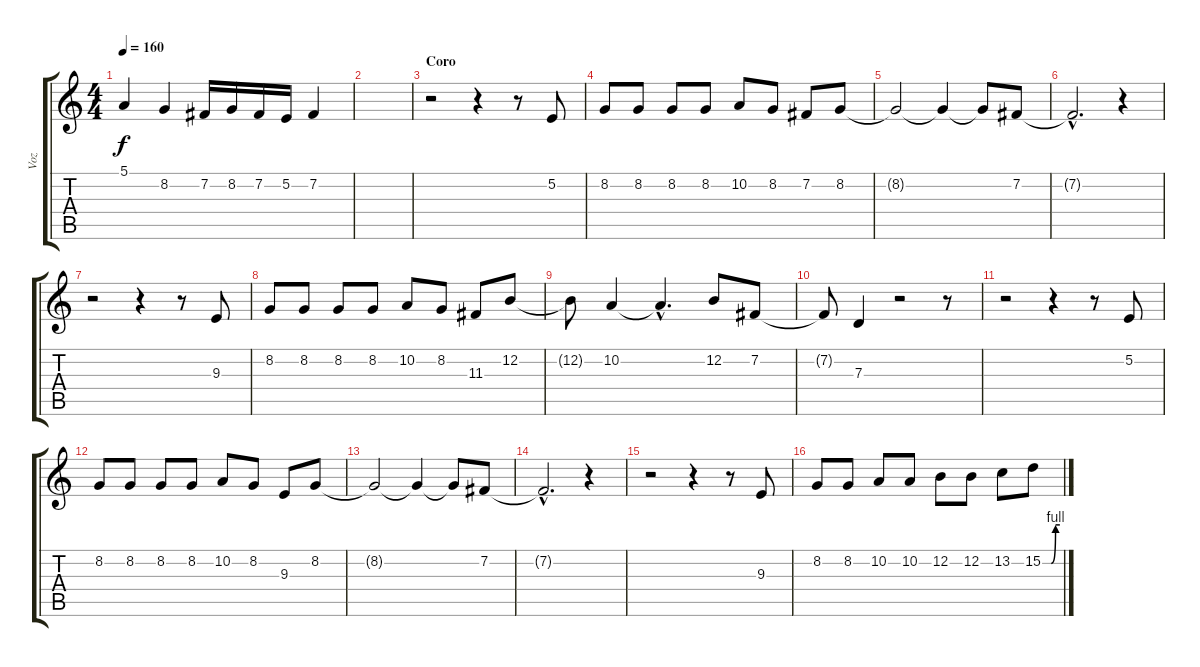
\track ("Voz" "Voz") {instrument harmonica}
\staff {score tabs}
\tuning (E4 B3 G3 D3 A2 E2) {hide}
\ts (4 4)
\tempo 160
\clef g2
\ks c
5.1.4{dy f} 8.2.4 7.2.16 8.2.16 7.2.16 5.2.16 7.2.4 |
|
\section ("" "Coro")
r.2 r.4 r.8 5.2.8 |
8.2.8 8.2.8 8.2.8 8.2.8 10.2.8 8.2.8 7.2.8 8.2.8 |
8.2{t}.2 8.2{t}.4 8.2{t}.8 7.2.8 |
7.2{hac t}.2{d} r.4 |
r.2 r.4 r.8 9.3.8 |
8.2.8 8.2.8 8.2.8 8.2.8 10.2.8 8.2.8 11.3.8 12.2.8 |
12.2{t}.8 10.2.4 10.2{hac t}.4{d} 12.2.8 7.2.8 |
7.2{t}.8 7.3.4 r.2 r.8 |
r.2 r.4 r.8 5.2.8 |
8.2.8 8.2.8 8.2.8 8.2.8 10.2.8 8.2.8 9.3.8 8.2.8 |
8.2{t}.2 8.2{t}.4 8.2{t}.8 7.2.8 |
7.2{hac t}.2{d} r.4 |
r.2 r.4 r.8 9.3.8 |
8.2.8 8.2.8 10.2.8 10.2.8 12.2.8 12.2.8 13.2.8 15.2{be (custom 0 0 30 0 45 4 60 4)}.8
